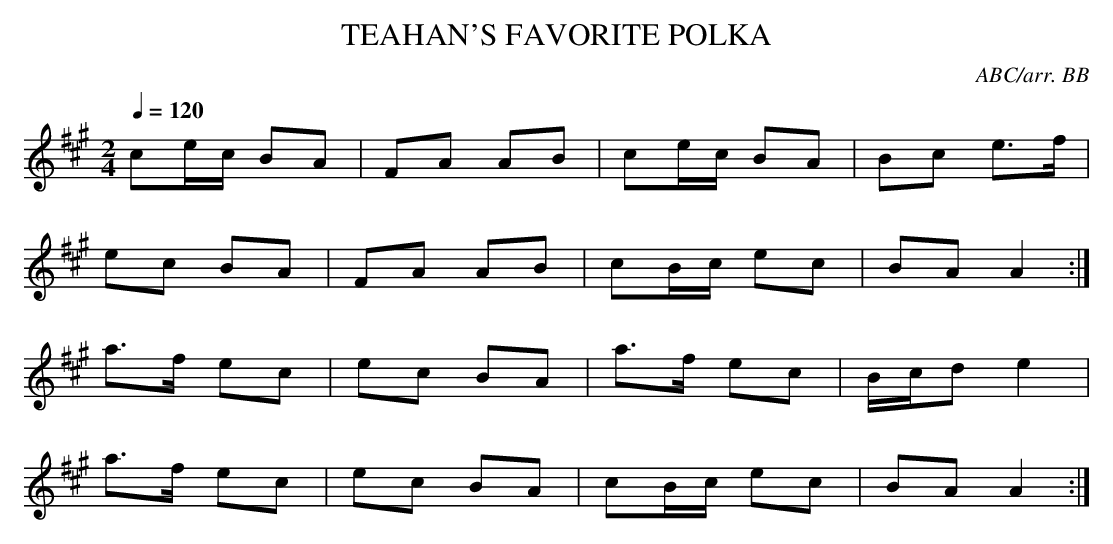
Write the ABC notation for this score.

X:1
T:TEAHAN'S FAVORITE POLKA
C:ABC/arr. BB
Q:1/4=120
L:1/8
M:2/4
K:A
ce/c/ BA|FA AB|ce/c/ BA|Bc e>f|
ec BA|FA AB|cB/c/ ec|BA A2:|
a>f ec|ec BA|a>f ec|B/c/d e2|
a>f ec|ec BA|cB/c/ ec|BA A2:|
